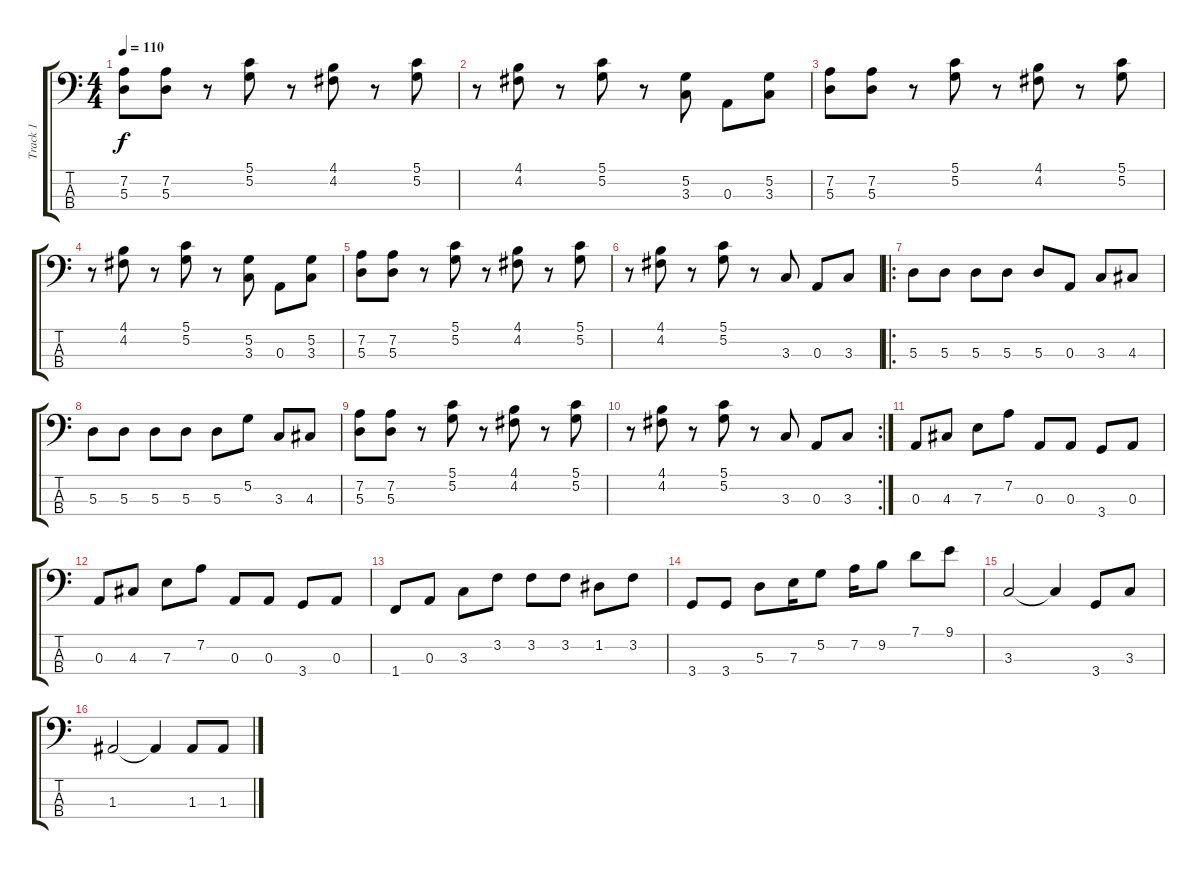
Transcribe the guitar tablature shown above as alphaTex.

\track ("Track 1" "Track 1") {instrument synthbass2}
\staff {score tabs}
\tuning (G2 D2 A1 E1) {hide}
\ts (4 4)
\tempo 110
\clef f4
\ks c
(7.2 5.3).8{dy f} (7.2 5.3).8 r.8 (5.1 5.2).8 r.8 (4.1 4.2).8 r.8 (5.1 5.2).8 |
r.8 (4.1 4.2).8 r.8 (5.1 5.2).8 r.8 (5.2 3.3).8 0.3.8 (5.2 3.3).8 |
(7.2 5.3).8 (7.2 5.3).8 r.8 (5.1 5.2).8 r.8 (4.1 4.2).8 r.8 (5.1 5.2).8 |
r.8 (4.1 4.2).8 r.8 (5.1 5.2).8 r.8 (5.2 3.3).8 0.3.8 (5.2 3.3).8 |
(7.2 5.3).8 (7.2 5.3).8 r.8 (5.1 5.2).8 r.8 (4.1 4.2).8 r.8 (5.1 5.2).8 |
r.8 (4.1 4.2).8 r.8 (5.1 5.2).8 r.8 3.3.8 0.3.8 3.3.8 |
\ro
5.3.8 5.3.8 5.3.8 5.3.8 5.3.8 0.3.8 3.3.8 4.3.8 |
5.3.8 5.3.8 5.3.8 5.3.8 5.3.8 5.2.8 3.3.8 4.3.8 |
(7.2 5.3).8 (7.2 5.3).8 r.8 (5.1 5.2).8 r.8 (4.1 4.2).8 r.8 (5.1 5.2).8 |
\rc 2
r.8 (4.1 4.2).8 r.8 (5.1 5.2).8 r.8 3.3.8 0.3.8 3.3.8 |
0.3.8 4.3.8 7.3.8 7.2.8 0.3.8 0.3.8 3.4.8 0.3.8 |
0.3.8 4.3.8 7.3.8 7.2.8 0.3.8 0.3.8 3.4.8 0.3.8 |
1.4.8 0.3.8 3.3.8 3.2.8 3.2.8 3.2.8 1.2.8 3.2.8 |
3.4.8 3.4.8 5.3.8 7.3.16 5.2.8 7.2.16 9.2.8 7.1.8 9.1.8 |
3.3.2 3.3{t}.4 3.4.8 3.3.8 |
1.3.2 1.3{t}.4 1.3.8 1.3.8
